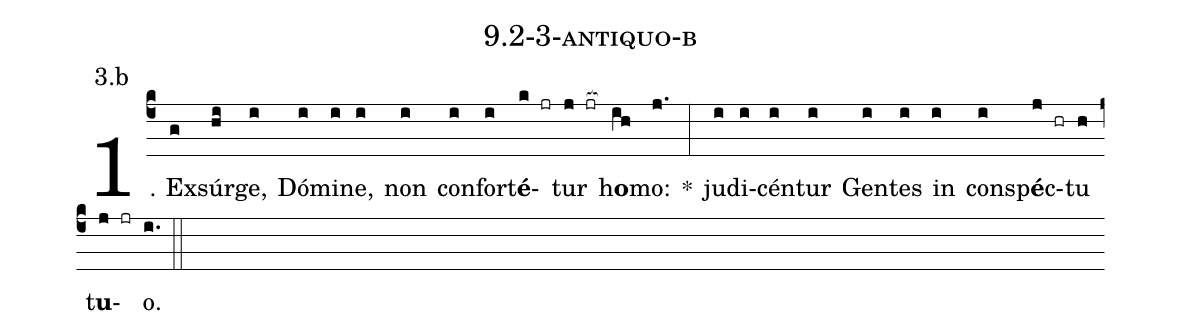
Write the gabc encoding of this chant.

name: 9.2-3-antiquo-b;
annotation: 3.b;
%%
(c4)1. Ex(g)súr(hi)ge,(i) Dó(i)mi(i)ne,(i) non(i) con(i)for(i)t<b>é</b>(k jr)tur(j jr[ocb:1{]) h<b>o</b>(ih[ocb:0}])mo:(j.) *(:) ju(i)di(i)cén(i)tur(i) Gen(i)tes(i) in(i) con(i)sp<b>é</b>c(j hr)tu(h) t<b>u</b>(j jr)o.(i.) (::)
